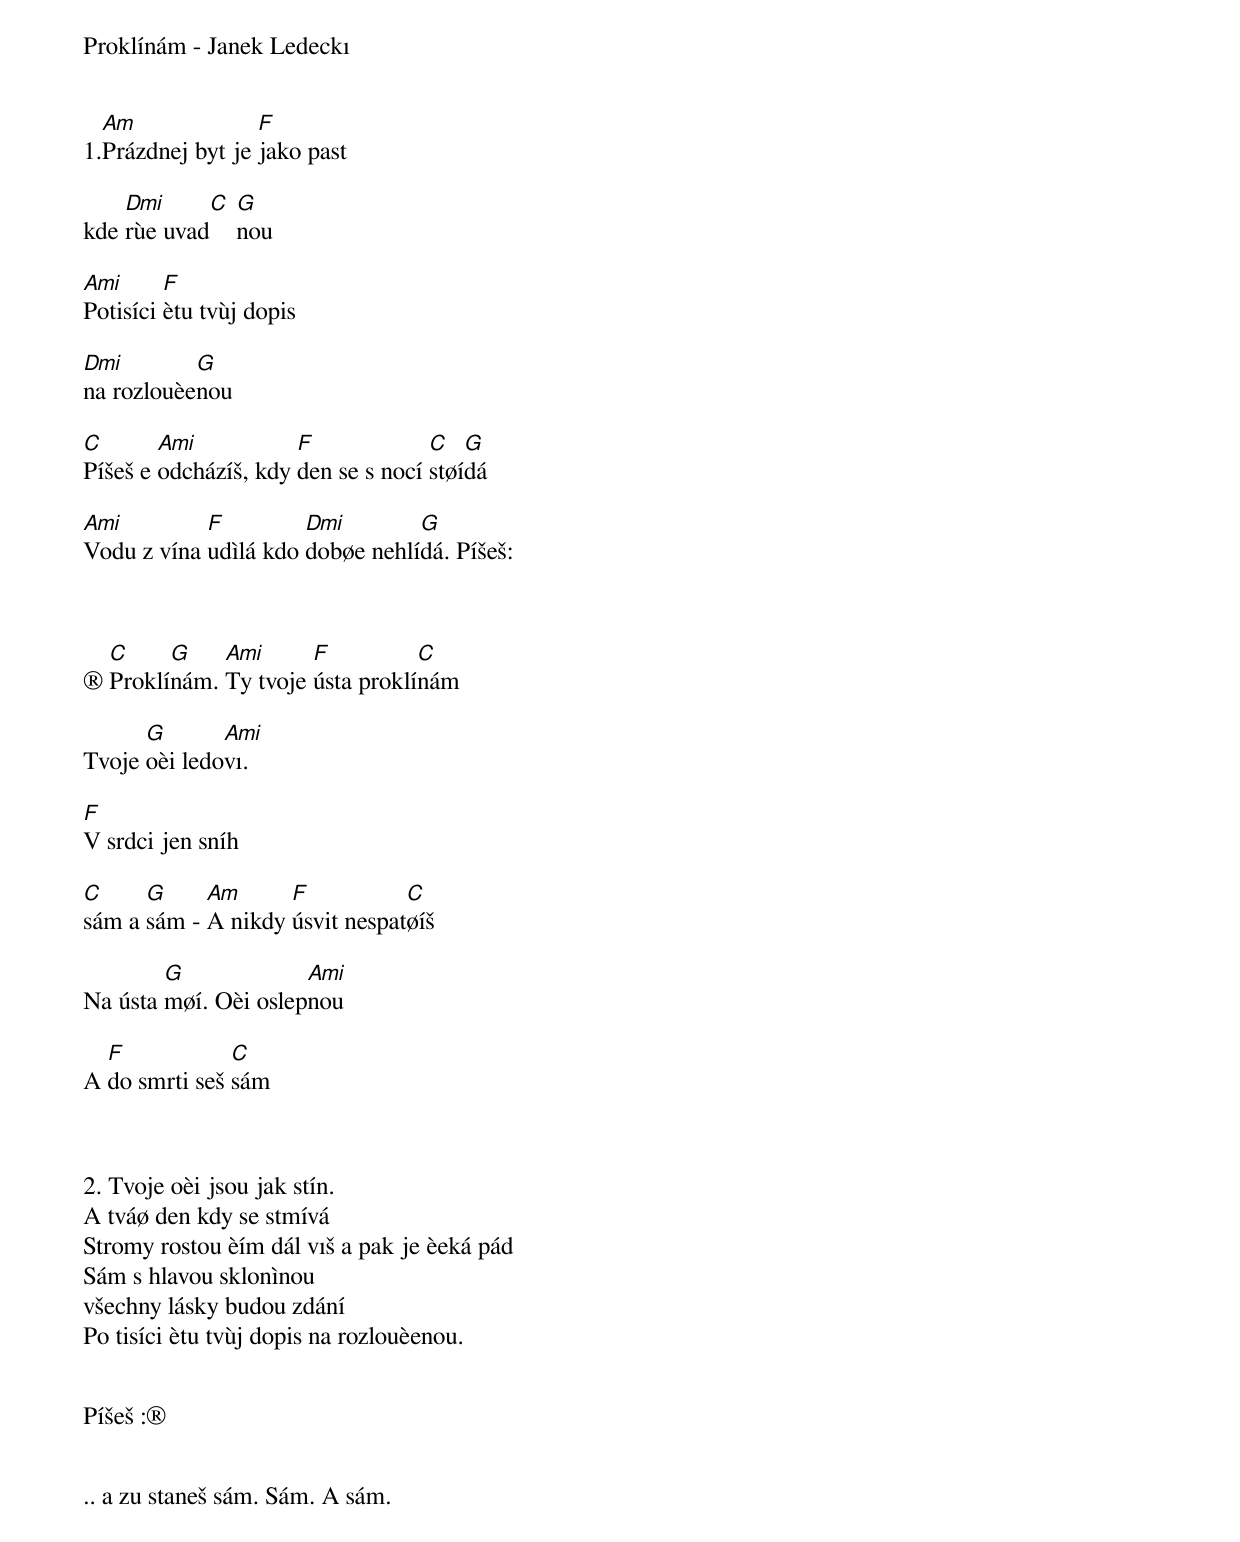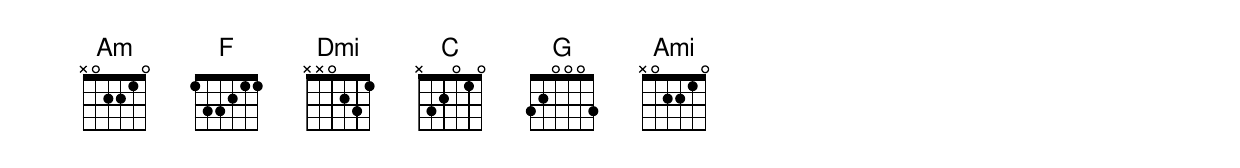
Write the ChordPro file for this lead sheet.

Proklínám - Janek Ledeckı


1.[Am]Prázdnej byt je [F]jako past

kde [Dmi]rùe uvad[C] [G]nou

[Ami]Potisíci [F]ètu tvùj dopis

[Dmi]na rozlouèe[G]nou

[C]Píšeš e [Ami]odcházíš, kdy [F]den se s nocí [C]støí[G]dá

[Ami]Vodu z vína [F]udìlá kdo [Dmi]dobøe nehlí[G]dá. Píšeš:



® [C]Proklí[G]nám. [Ami]Ty tvoje [F]ústa proklí[C]nám

Tvoje [G]oèi ledo[Ami]vı.

[F]V srdci jen sníh

[C]sám a [G]sám - [Am]A nikdy [F]úsvit nespat[C]øíš

Na ústa [G]møí. Oèi oslep[Ami]nou

A [F]do smrti seš [C]sám



2. Tvoje oèi jsou jak stín.
A tváø den kdy se stmívá
Stromy rostou èím dál vıš a pak je èeká pád
Sám s hlavou sklonìnou
všechny lásky budou zdání
Po tisíci ètu tvùj dopis na rozlouèenou.


Píšeš :®


.. a zu staneš sám. Sám. A sám.
